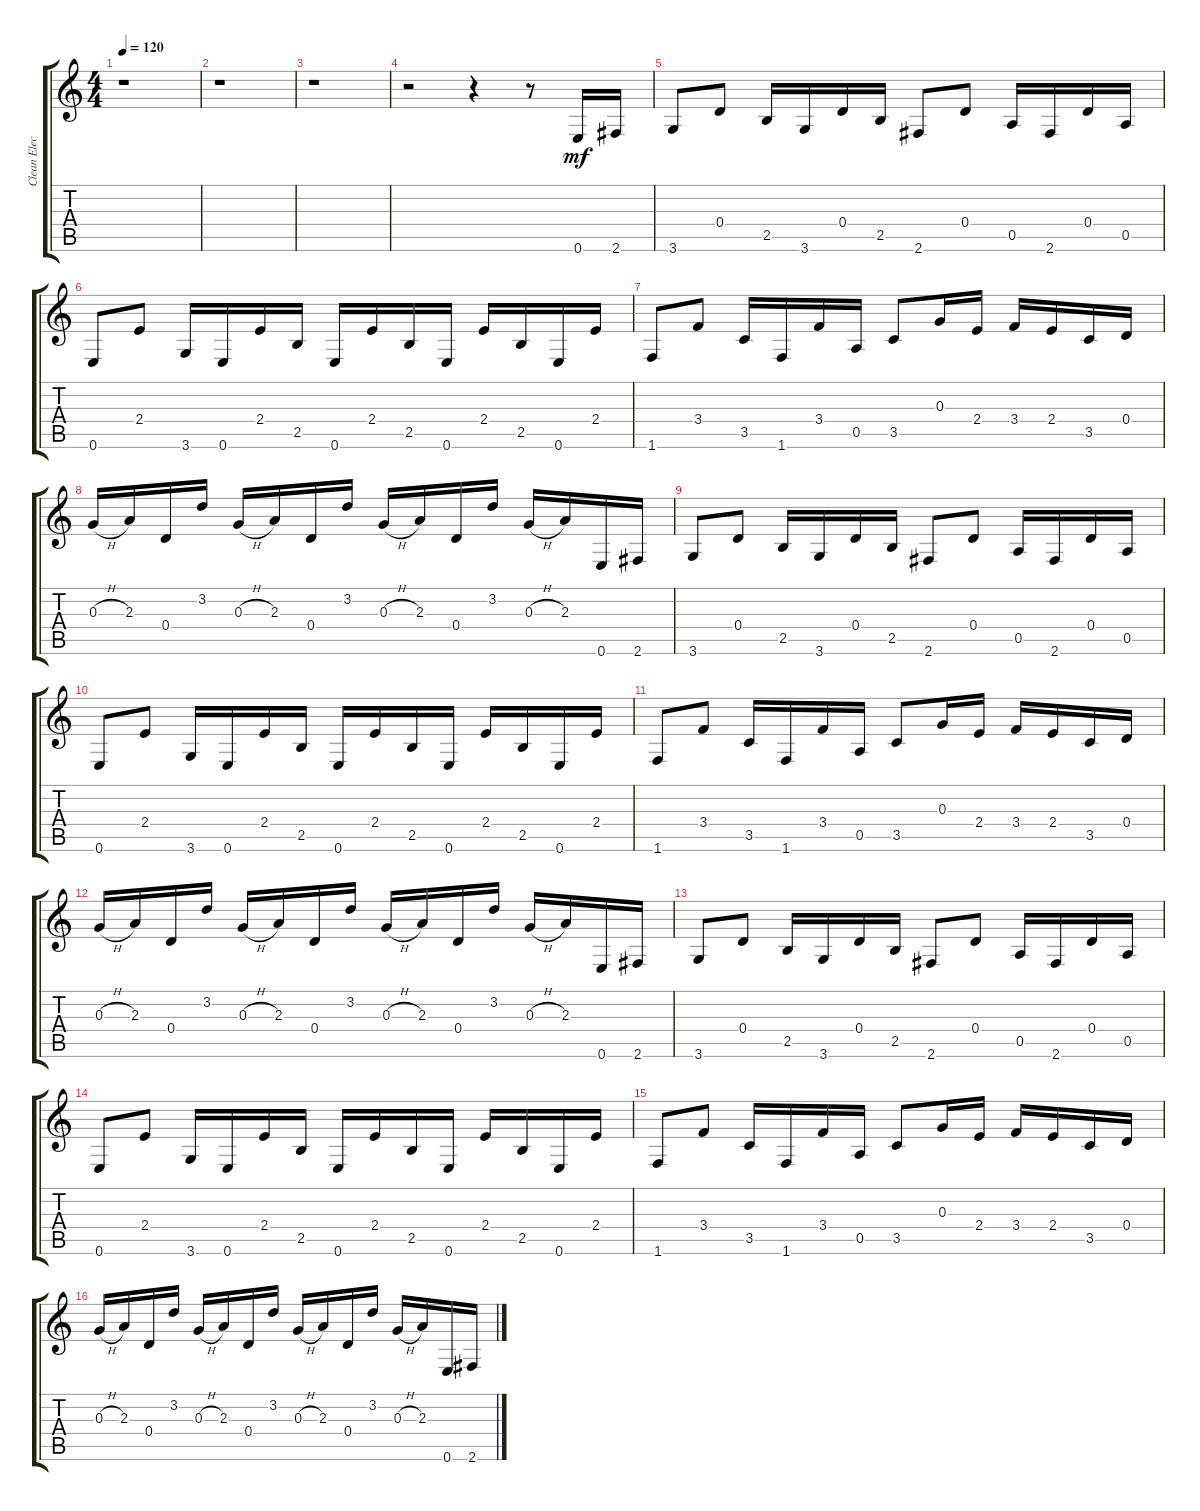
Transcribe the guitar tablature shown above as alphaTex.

\track ("Clean Elec" "Clean Elec") {instrument electricguitarjazz}
\staff {score tabs}
\tuning (E4 B3 G3 D3 A2 E2) {hide}
\ts (4 4)
\tempo 120
\tempo 60
\tempo 120
\clef g2
\ks c
r.1{dy mf instrument electricguitarjazz} |
r.1 |
r.1 |
r.2 r.4 r.8 0.6.16 2.6.16 |
3.6.8 0.4.8 2.5.16 3.6.16 0.4.16 2.5.16 2.6.8 0.4.8 0.5.16 2.6.16 0.4.16 0.5.16 |
0.6.8 2.4.8 3.6.16 0.6.16 2.4.16 2.5.16 0.6.16 2.4.16 2.5.16 0.6.16 2.4.16 2.5.16 0.6.16 2.4.16 |
1.6.8 3.4.8 3.5.16 1.6.16 3.4.16 0.5.16 3.5.8 0.3.16 2.4.16 3.4.16 2.4.16 3.5.16 0.4.16 |
0.3{h}.16 2.3.16 0.4.16 3.2.16 0.3{h}.16 2.3.16 0.4.16 3.2.16 0.3{h}.16 2.3.16 0.4.16 3.2.16 0.3{h}.16 2.3.16 0.6.16 2.6.16 |
3.6.8 0.4.8 2.5.16 3.6.16 0.4.16 2.5.16 2.6.8 0.4.8 0.5.16 2.6.16 0.4.16 0.5.16 |
0.6.8 2.4.8 3.6.16 0.6.16 2.4.16 2.5.16 0.6.16 2.4.16 2.5.16 0.6.16 2.4.16 2.5.16 0.6.16 2.4.16 |
1.6.8 3.4.8 3.5.16 1.6.16 3.4.16 0.5.16 3.5.8 0.3.16 2.4.16 3.4.16 2.4.16 3.5.16 0.4.16 |
0.3{h}.16 2.3.16 0.4.16 3.2.16 0.3{h}.16 2.3.16 0.4.16 3.2.16 0.3{h}.16 2.3.16 0.4.16 3.2.16 0.3{h}.16 2.3.16 0.6.16 2.6.16 |
3.6.8 0.4.8 2.5.16 3.6.16 0.4.16 2.5.16 2.6.8 0.4.8 0.5.16 2.6.16 0.4.16 0.5.16 |
0.6.8 2.4.8 3.6.16 0.6.16 2.4.16 2.5.16 0.6.16 2.4.16 2.5.16 0.6.16 2.4.16 2.5.16 0.6.16 2.4.16 |
1.6.8 3.4.8 3.5.16 1.6.16 3.4.16 0.5.16 3.5.8 0.3.16 2.4.16 3.4.16 2.4.16 3.5.16 0.4.16 |
0.3{h}.16 2.3.16 0.4.16 3.2.16 0.3{h}.16 2.3.16 0.4.16 3.2.16 0.3{h}.16 2.3.16 0.4.16 3.2.16 0.3{h}.16 2.3.16 0.6.16 2.6.16
